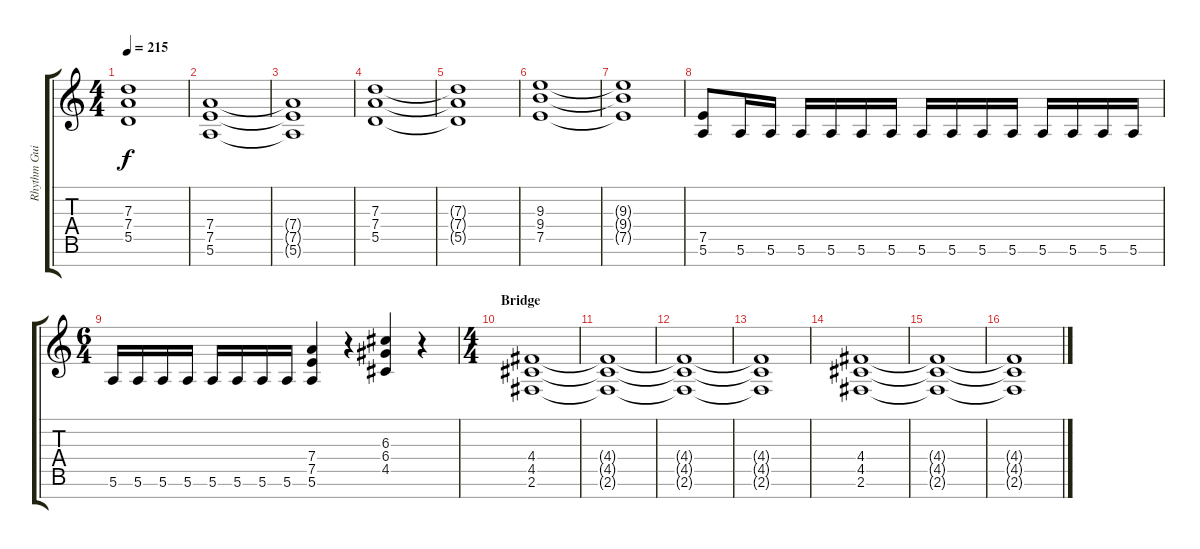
\track ("Rhythm Guitar 2" "Rhythm Gui") {instrument overdrivenguitar}
\staff {score tabs}
\tuning (E4 B3 G3 D3 A2 E2 B1) {hide}
\ts (4 4)
\tempo 215
\clef g2
\ks c
(7.3{t} 7.4{t} 5.5{t}).1{dy f} |
(7.4 7.5 5.6).1 |
(7.4{t} 7.5{t} 5.6{t}).1 |
(7.3 7.4 5.5).1 |
(7.3{t} 7.4{t} 5.5{t}).1 |
(9.3 9.4 7.5).1 |
(9.3{t} 9.4{t} 7.5{t}).1 |
(7.5 5.6).8 5.6.16 5.6.16 5.6.16 5.6.16 5.6.16 5.6.16 5.6.16 5.6.16 5.6.16 5.6.16 5.6.16 5.6.16 5.6.16 5.6.16 |
\ts (6 4)
5.6.16 5.6.16 5.6.16 5.6.16 5.6.16 5.6.16 5.6.16 5.6.16 (7.4 7.5 5.6).4 r.4 (6.3 6.4 4.5).4 r.4 |
\ts (4 4)
\section ("" "Bridge")
(4.4 4.5 2.6).1 |
(4.4{t} 4.5{t} 2.6{t}).1 |
(4.4{t} 4.5{t} 2.6{t}).1 |
(4.4{t} 4.5{t} 2.6{t}).1 |
(4.4 4.5 2.6).1 |
(4.4{t} 4.5{t} 2.6{t}).1 |
(4.4{t} 4.5{t} 2.6{t}).1
